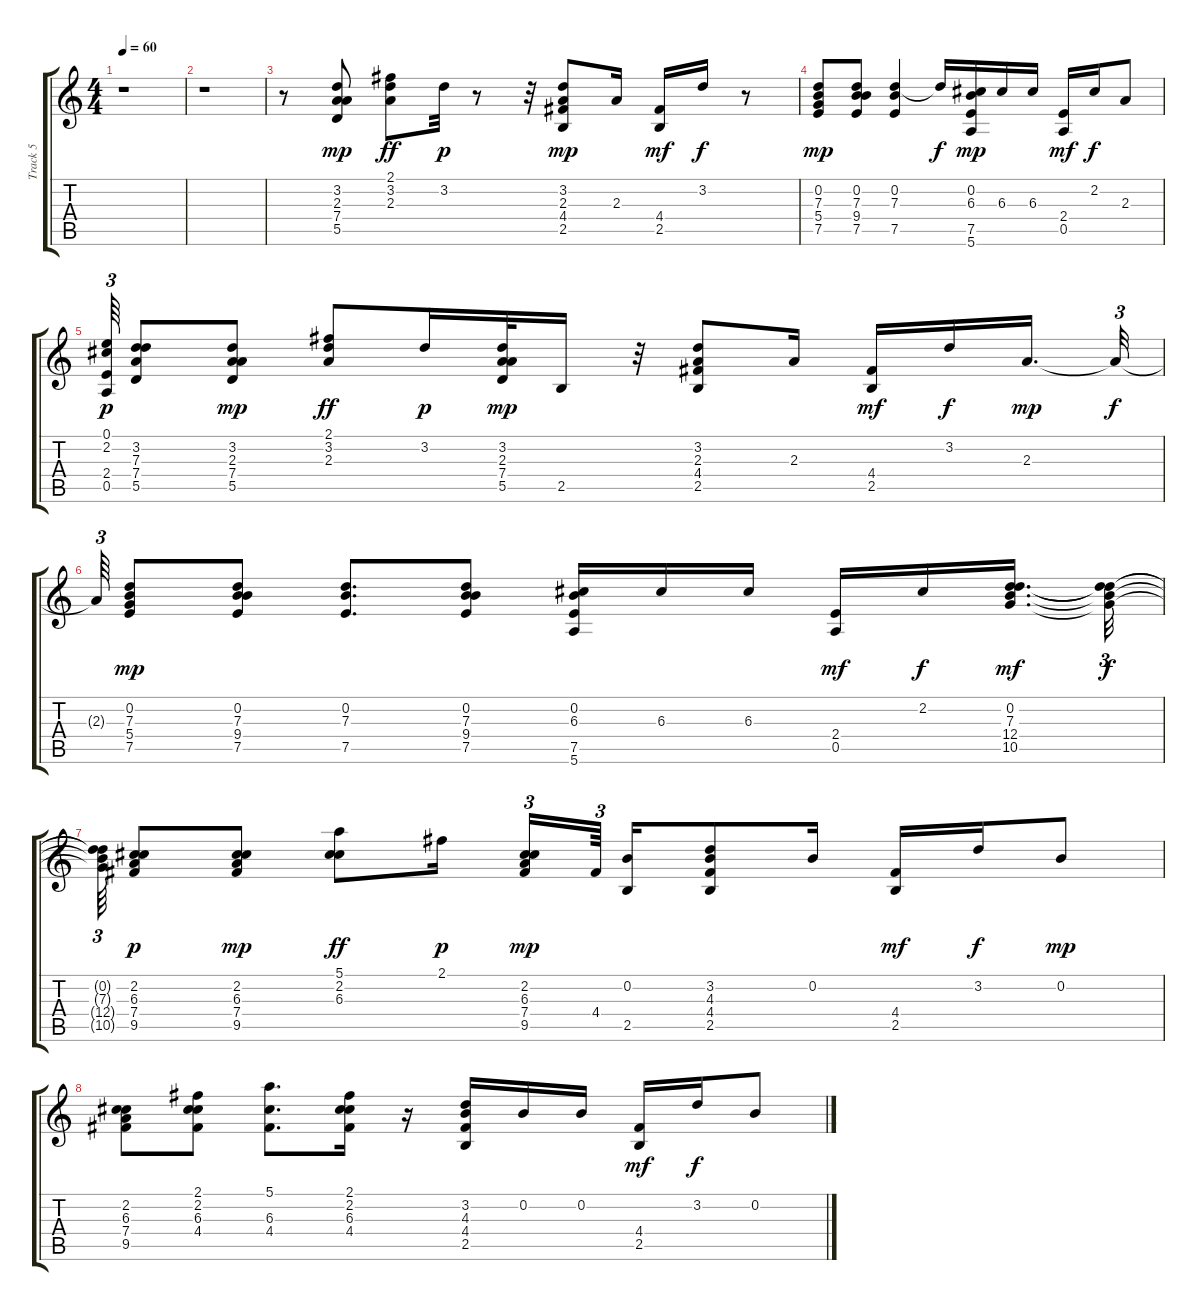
\track ("Track 5" "Track 5") {instrument acousticguitarsteel}
\staff {score tabs}
\tuning (E4 B3 G3 D3 A2 E2) {hide}
\ts (4 4)
\tempo 60
\clef g2
\ks c
r.1{dy mp} |
r.1 |
r.8 (3.2 2.3 7.4 5.5).8{balance 12 instrument acousticguitarsteel} (2.1 3.2 2.3).8{dy ff} 3.2.32{dy p} r.8 r.32 (3.2 2.3 4.4 2.5).8{dy mp} 2.3.16 (4.4 2.5).16{dy mf} 3.2.16{dy f} r.8 |
(0.2 7.3 5.4 7.5).8{dy mp} (0.2 7.3 9.4 7.5).8 (0.2 7.3 7.5).4 7.3{t}.16{dy f} (0.2 6.3 7.5 5.6).16{dy mp} 6.3.16 6.3.16 (2.4 0.5).16{dy mf} 2.2.16{dy f} 2.3.8 |
(0.1 2.2 2.4 0.5).64{tu (3 2) dy p} (3.2 7.3 7.4 5.5).8 (3.2 2.3 7.4 5.5).8{dy mp} (2.1 3.2 2.3).8{dy ff} 3.2.16{dy p} (3.2 2.3 7.4 5.5).32{dy mp} 2.5.16 r.32 (3.2 2.3 4.4 2.5).8 2.3.16 (4.4 2.5).16{dy mf} 3.2.16{dy f} 2.3.16{d dy mp} 2.3{t}.32{tu (3 2) dy f} |
2.3{t}.64{tu (3 2)} (0.2 7.3 5.4 7.5).8{dy mp} (0.2 7.3 9.4 7.5).8 (0.2 7.3 7.5).8{d} (0.2 7.3 9.4 7.5).8 (0.2 6.3 7.5 5.6).16 6.3.16 6.3.16 (2.4 0.5).16{dy mf} 2.2.16{dy f} (0.2 7.3 12.4 10.5).16{d dy mf} (0.2{t} 7.3{t} 12.4{t} 10.5{t}).32{tu (3 2) dy f} |
(0.2{t} 7.3{t} 12.4{t} 10.5{t}).64{tu (3 2)} (2.2 6.3 7.4 9.5).8{dy p} (2.2 6.3 7.4 9.5).8{dy mp} (5.1 2.2 6.3).8{dy ff} 2.1.16{dy p} (2.2 6.3 7.4 9.5).16{tu (3 2) dy mp} 4.4.64{tu (3 2)} (0.2 2.5).16 (3.2 4.3 4.4 2.5).8 0.2.16 (4.4 2.5).16{dy mf} 3.2.16{dy f} 0.2.8{dy mp} |
(2.2 6.3 7.4 9.5).8 (2.1 2.2 6.3 4.4).8 (5.1 6.3 4.4).8{d} (2.1 2.2 6.3 4.4).16 r.16 (3.2 4.3 4.4 2.5).16 0.2.16 0.2.16 (4.4 2.5).16{dy mf} 3.2.16{dy f} 0.2.8
